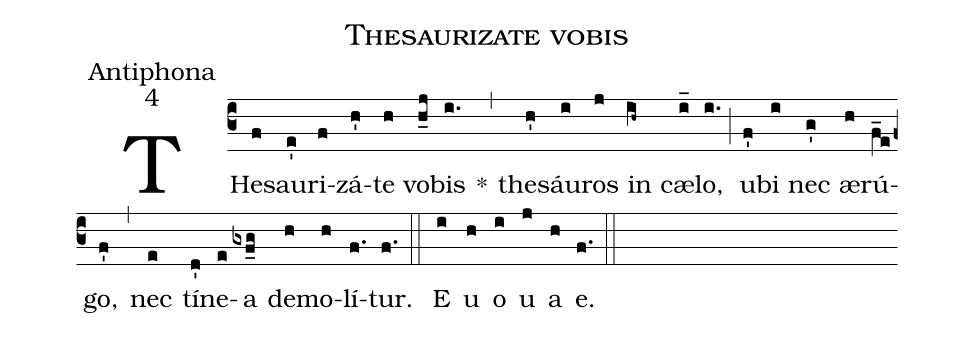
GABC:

name:Thesaurizate vobis;
office-part:Antiphona;
mode:4;
%%
(c3) THe(f)sau(e')ri(f)zá(h')te(h) vo(h_j)bis(i.) *(,) the(h')sáu(i)ros(j) in(ih~) cæ(i_)lo,(i.) (;) u(f')bi(i) nec(g') æ(h)rú(f_e)go,(f') (,) nec(e) tí(d')ne(e)a(gxf_g) de(h)mo(h)lí(f.)tur.(f.) (::) <eu> E(i) u(h) o(i) u(j) a(h) e.</eu>(f.) (::)
